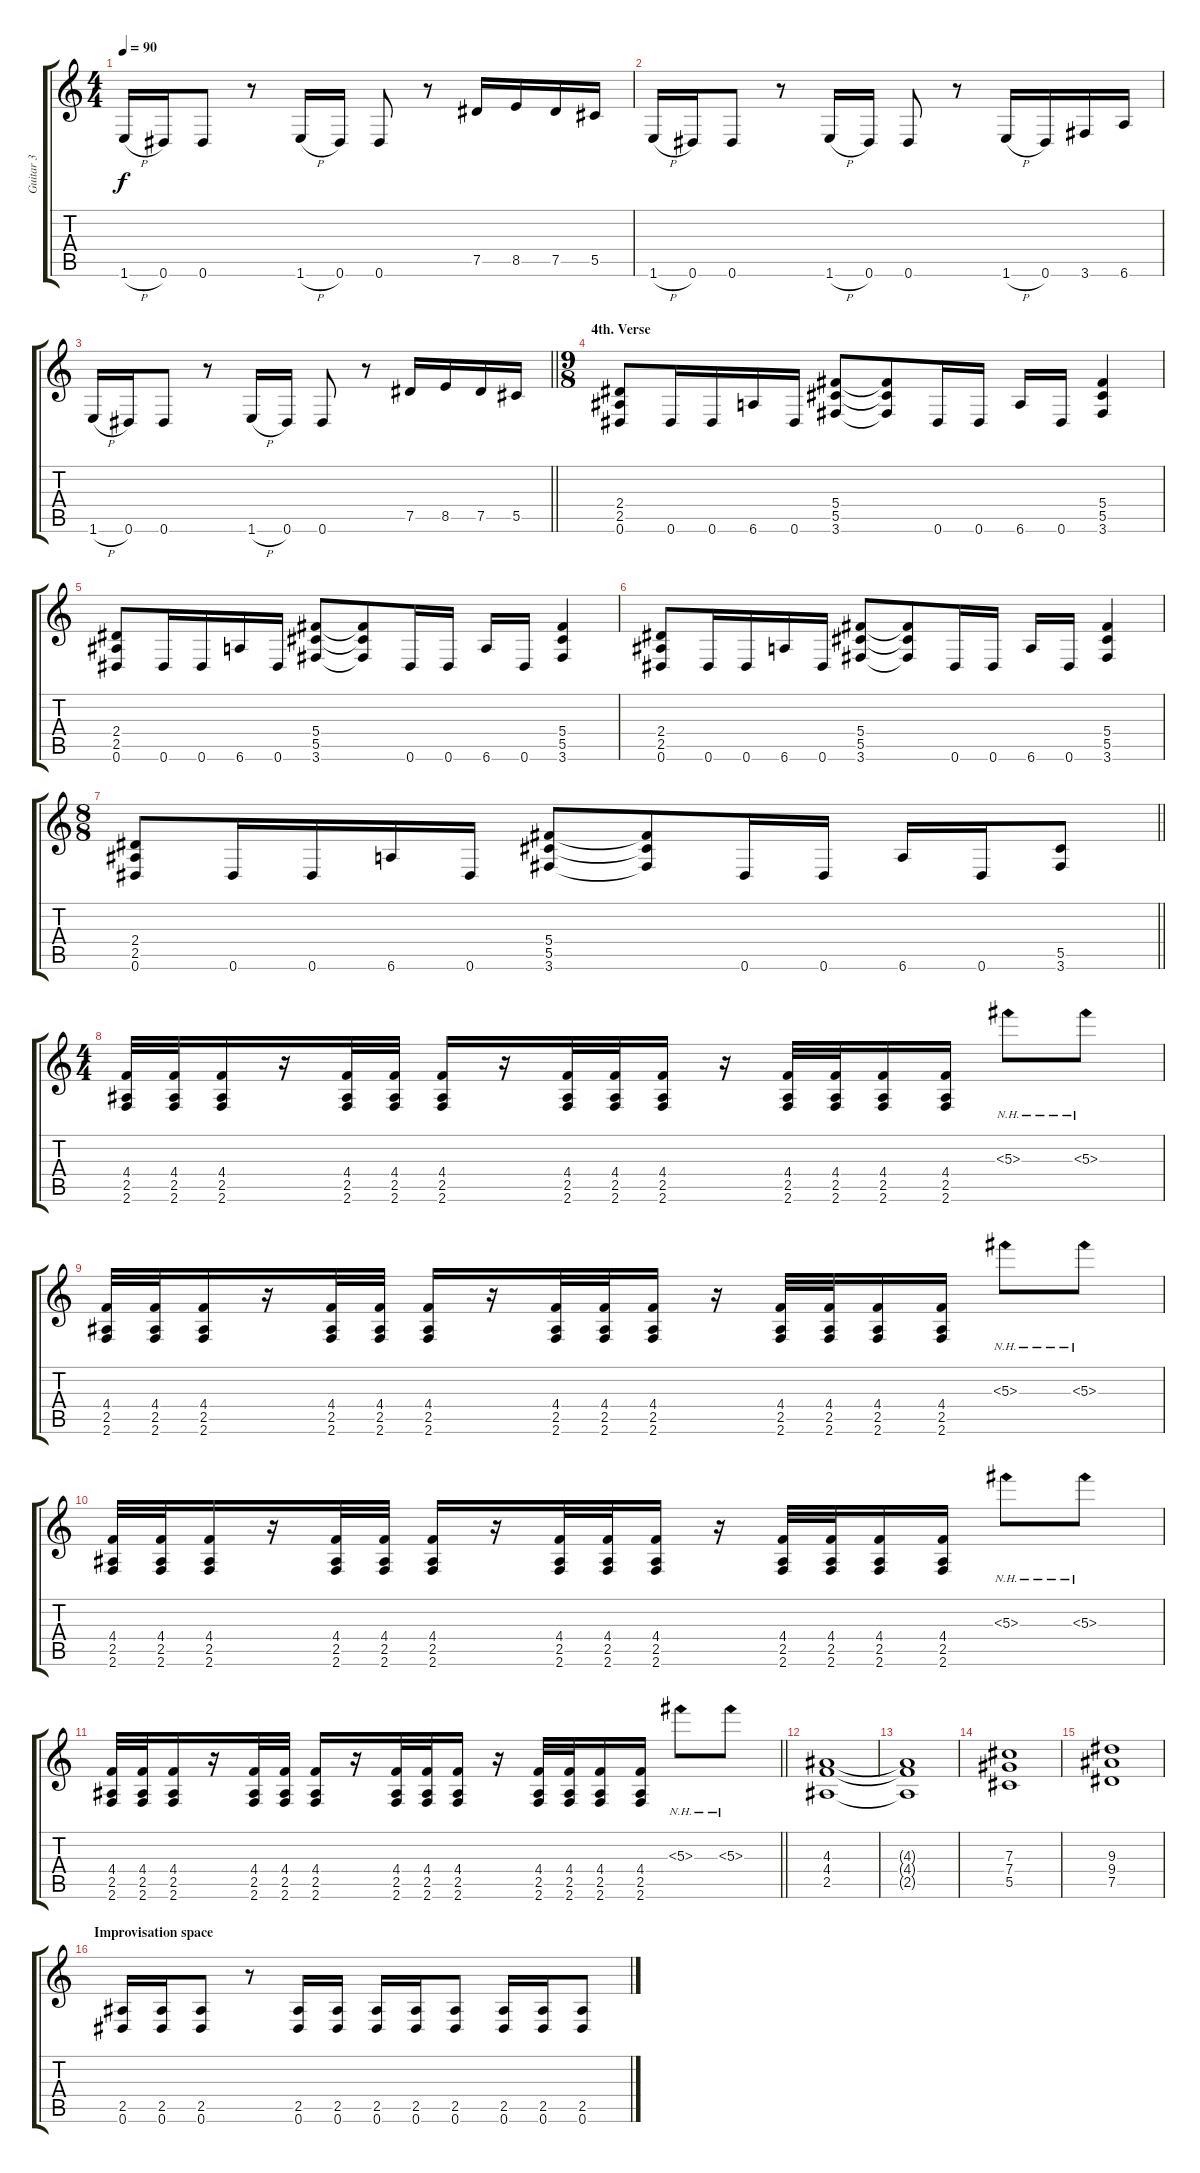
\track ("Guitar 3" "Guitar 3") {instrument distortionguitar}
\staff {score tabs}
\tuning (Eb4 Bb3 Gb3 Db3 Ab2 Eb2) {hide}
\ts (4 4)
\tempo 90
\clef g2
\ks c
1.6{h}.16{dy f} 0.6.16 0.6.8 r.8 1.6{h}.16 0.6.16 0.6.8 r.8 7.5.16 8.5.16 7.5.16 5.5.16 |
1.6{h}.16 0.6.16 0.6.8 r.8 1.6{h}.16 0.6.16 0.6.8 r.8 1.6{h}.16 0.6.16 3.6.16 6.6.16 |
\barLineRight lightlight
1.6{h}.16 0.6.16 0.6.8 r.8 1.6{h}.16 0.6.16 0.6.8 r.8 7.5.16 8.5.16 7.5.16 5.5.16 |
\ts (9 8)
\section ("" "4th. Verse")
(2.4 2.5 0.6).8 0.6.16 0.6.16 6.6.16 0.6.16 (5.4 5.5 3.6).8 (5.4{t} 5.5{t} 3.6{t}).8 0.6.16 0.6.16 6.6.16 0.6.16 (5.4 5.5 3.6).4 |
(2.4 2.5 0.6).8 0.6.16 0.6.16 6.6.16 0.6.16 (5.4 5.5 3.6).8 (5.4{t} 5.5{t} 3.6{t}).8 0.6.16 0.6.16 6.6.16 0.6.16 (5.4 5.5 3.6).4 |
(2.4 2.5 0.6).8 0.6.16 0.6.16 6.6.16 0.6.16 (5.4 5.5 3.6).8 (5.4{t} 5.5{t} 3.6{t}).8 0.6.16 0.6.16 6.6.16 0.6.16 (5.4 5.5 3.6).4 |
\ts (8 8)
\barLineRight lightlight
(2.4 2.5 0.6).8 0.6.16 0.6.16 6.6.16 0.6.16 (5.4 5.5 3.6).8 (5.4{t} 5.5{t} 3.6{t}).8 0.6.16 0.6.16 6.6.16 0.6.16 (5.5 3.6).8 |
\ts (4 4)
(4.4 2.5 2.6).32 (4.4 2.5 2.6).32 (4.4 2.5 2.6).16 r.16 (4.4 2.5 2.6).32 (4.4 2.5 2.6).32 (4.4 2.5 2.6).16 r.16 (4.4 2.5 2.6).32 (4.4 2.5 2.6).32 (4.4 2.5 2.6).16 r.16 (4.4 2.5 2.6).32 (4.4 2.5 2.6).32 (4.4 2.5 2.6).16 (4.4 2.5 2.6).16 5.3{nh}.8 5.3{nh}.8 |
(4.4 2.5 2.6).32 (4.4 2.5 2.6).32 (4.4 2.5 2.6).16 r.16 (4.4 2.5 2.6).32 (4.4 2.5 2.6).32 (4.4 2.5 2.6).16 r.16 (4.4 2.5 2.6).32 (4.4 2.5 2.6).32 (4.4 2.5 2.6).16 r.16 (4.4 2.5 2.6).32 (4.4 2.5 2.6).32 (4.4 2.5 2.6).16 (4.4 2.5 2.6).16 5.3{nh}.8 5.3{nh}.8 |
(4.4 2.5 2.6).32 (4.4 2.5 2.6).32 (4.4 2.5 2.6).16 r.16 (4.4 2.5 2.6).32 (4.4 2.5 2.6).32 (4.4 2.5 2.6).16 r.16 (4.4 2.5 2.6).32 (4.4 2.5 2.6).32 (4.4 2.5 2.6).16 r.16 (4.4 2.5 2.6).32 (4.4 2.5 2.6).32 (4.4 2.5 2.6).16 (4.4 2.5 2.6).16 5.3{nh}.8 5.3{nh}.8 |
\barLineRight lightlight
(4.4 2.5 2.6).32 (4.4 2.5 2.6).32 (4.4 2.5 2.6).16 r.16 (4.4 2.5 2.6).32 (4.4 2.5 2.6).32 (4.4 2.5 2.6).16 r.16 (4.4 2.5 2.6).32 (4.4 2.5 2.6).32 (4.4 2.5 2.6).16 r.16 (4.4 2.5 2.6).32 (4.4 2.5 2.6).32 (4.4 2.5 2.6).16 (4.4 2.5 2.6).16 5.3{nh}.8 5.3{nh}.8 |
(4.3 4.4 2.5).1 |
(4.3{t} 4.4{t} 2.5{t}).1 |
(7.3 7.4 5.5).1 |
(9.3 9.4 7.5).1 |
\section ("" "Improvisation space")
(2.5 0.6).16 (2.5 0.6).16 (2.5 0.6).8 r.8 (2.5 0.6).16 (2.5 0.6).16 (2.5 0.6).16 (2.5 0.6).16 (2.5 0.6).8 (2.5 0.6).16 (2.5 0.6).16 (2.5 0.6).8
